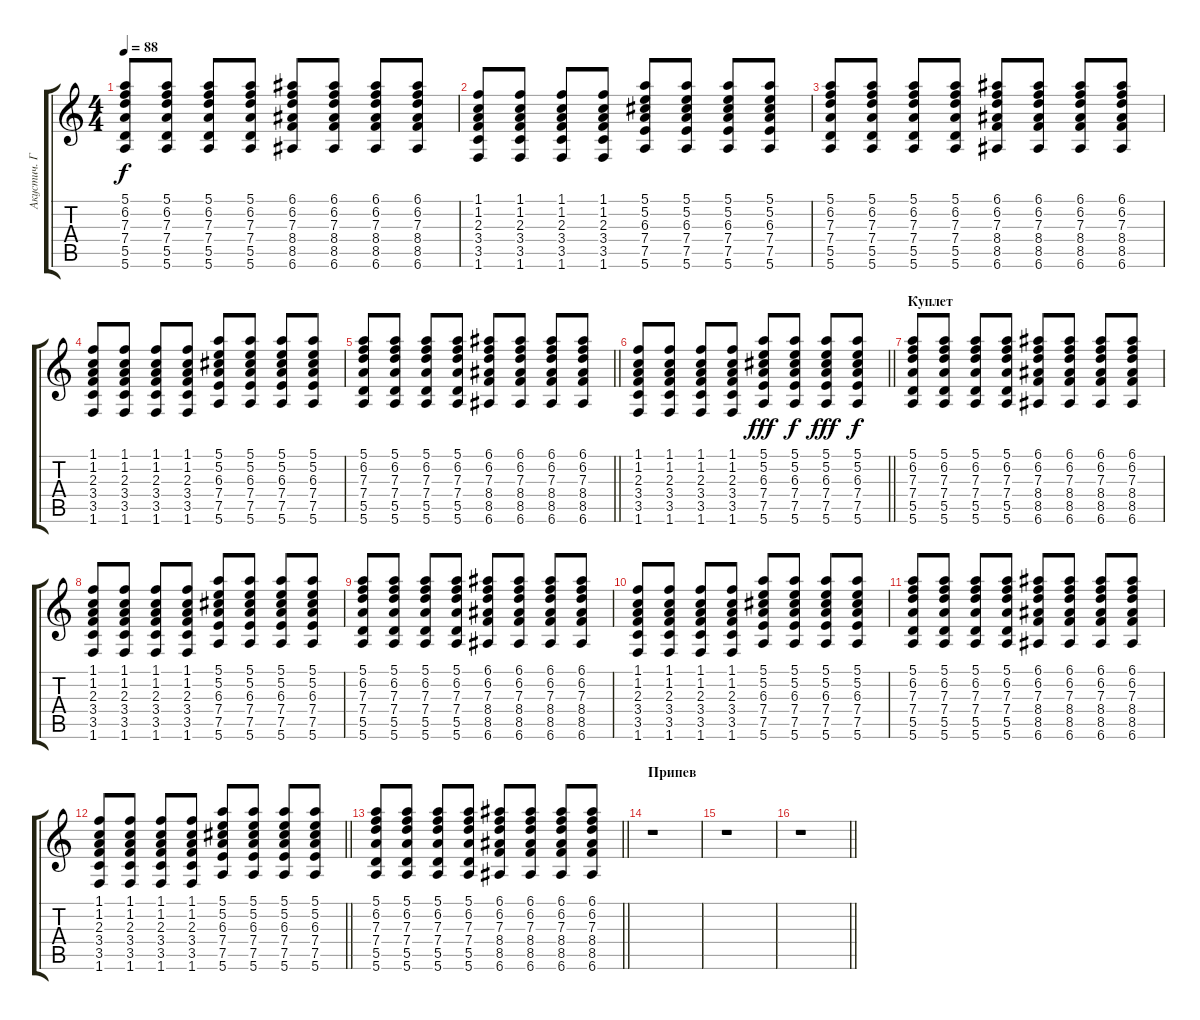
\track ("Акустич. Гитара" "Акустич. Г") {instrument acousticguitarsteel}
\staff {score tabs}
\tuning (E4 B3 G3 D3 A2 E2) {hide}
\ts (4 4)
\tempo 88
\clef g2
\ks c
(5.1 6.2 7.3 7.4 5.5 5.6).8{dy f} (5.1 6.2 7.3 7.4 5.5 5.6).8 (5.1 6.2 7.3 7.4 5.5 5.6).8 (5.1 6.2 7.3 7.4 5.5 5.6).8 (6.1 6.2 7.3 8.4 8.5 6.6).8 (6.1 6.2 7.3 8.4 8.5 6.6).8 (6.1 6.2 7.3 8.4 8.5 6.6).8 (6.1 6.2 7.3 8.4 8.5 6.6).8 |
(1.1 1.2 2.3 3.4 3.5 1.6).8 (1.1 1.2 2.3 3.4 3.5 1.6).8 (1.1 1.2 2.3 3.4 3.5 1.6).8 (1.1 1.2 2.3 3.4 3.5 1.6).8 (5.1 5.2 6.3 7.4 7.5 5.6).8 (5.1 5.2 6.3 7.4 7.5 5.6).8 (5.1 5.2 6.3 7.4 7.5 5.6).8 (5.1 5.2 6.3 7.4 7.5 5.6).8 |
(5.1 6.2 7.3 7.4 5.5 5.6).8 (5.1 6.2 7.3 7.4 5.5 5.6).8 (5.1 6.2 7.3 7.4 5.5 5.6).8 (5.1 6.2 7.3 7.4 5.5 5.6).8 (6.1 6.2 7.3 8.4 8.5 6.6).8 (6.1 6.2 7.3 8.4 8.5 6.6).8 (6.1 6.2 7.3 8.4 8.5 6.6).8 (6.1 6.2 7.3 8.4 8.5 6.6).8 |
(1.1 1.2 2.3 3.4 3.5 1.6).8 (1.1 1.2 2.3 3.4 3.5 1.6).8 (1.1 1.2 2.3 3.4 3.5 1.6).8 (1.1 1.2 2.3 3.4 3.5 1.6).8 (5.1 5.2 6.3 7.4 7.5 5.6).8 (5.1 5.2 6.3 7.4 7.5 5.6).8 (5.1 5.2 6.3 7.4 7.5 5.6).8 (5.1 5.2 6.3 7.4 7.5 5.6).8 |
\barLineRight lightlight
(5.1 6.2 7.3 7.4 5.5 5.6).8 (5.1 6.2 7.3 7.4 5.5 5.6).8 (5.1 6.2 7.3 7.4 5.5 5.6).8 (5.1 6.2 7.3 7.4 5.5 5.6).8 (6.1 6.2 7.3 8.4 8.5 6.6).8 (6.1 6.2 7.3 8.4 8.5 6.6).8 (6.1 6.2 7.3 8.4 8.5 6.6).8 (6.1 6.2 7.3 8.4 8.5 6.6).8 |
\barLineRight lightlight
(1.1 1.2 2.3 3.4 3.5 1.6).8 (1.1 1.2 2.3 3.4 3.5 1.6).8 (1.1 1.2 2.3 3.4 3.5 1.6).8 (1.1 1.2 2.3 3.4 3.5 1.6).8 (5.1 5.2 6.3 7.4 7.5 5.6).8{dy fff} (5.1 5.2 6.3 7.4 7.5 5.6).8{dy f} (5.1 5.2 6.3 7.4 7.5 5.6).8{dy fff} (5.1 5.2 6.3 7.4 7.5 5.6).8{dy f} |
\section ("" "Куплет")
(5.1 6.2 7.3 7.4 5.5 5.6).8 (5.1 6.2 7.3 7.4 5.5 5.6).8 (5.1 6.2 7.3 7.4 5.5 5.6).8 (5.1 6.2 7.3 7.4 5.5 5.6).8 (6.1 6.2 7.3 8.4 8.5 6.6).8 (6.1 6.2 7.3 8.4 8.5 6.6).8 (6.1 6.2 7.3 8.4 8.5 6.6).8 (6.1 6.2 7.3 8.4 8.5 6.6).8 |
(1.1 1.2 2.3 3.4 3.5 1.6).8 (1.1 1.2 2.3 3.4 3.5 1.6).8 (1.1 1.2 2.3 3.4 3.5 1.6).8 (1.1 1.2 2.3 3.4 3.5 1.6).8 (5.1 5.2 6.3 7.4 7.5 5.6).8 (5.1 5.2 6.3 7.4 7.5 5.6).8 (5.1 5.2 6.3 7.4 7.5 5.6).8 (5.1 5.2 6.3 7.4 7.5 5.6).8 |
(5.1 6.2 7.3 7.4 5.5 5.6).8 (5.1 6.2 7.3 7.4 5.5 5.6).8 (5.1 6.2 7.3 7.4 5.5 5.6).8 (5.1 6.2 7.3 7.4 5.5 5.6).8 (6.1 6.2 7.3 8.4 8.5 6.6).8 (6.1 6.2 7.3 8.4 8.5 6.6).8 (6.1 6.2 7.3 8.4 8.5 6.6).8 (6.1 6.2 7.3 8.4 8.5 6.6).8 |
(1.1 1.2 2.3 3.4 3.5 1.6).8 (1.1 1.2 2.3 3.4 3.5 1.6).8 (1.1 1.2 2.3 3.4 3.5 1.6).8 (1.1 1.2 2.3 3.4 3.5 1.6).8 (5.1 5.2 6.3 7.4 7.5 5.6).8 (5.1 5.2 6.3 7.4 7.5 5.6).8 (5.1 5.2 6.3 7.4 7.5 5.6).8 (5.1 5.2 6.3 7.4 7.5 5.6).8 |
(5.1 6.2 7.3 7.4 5.5 5.6).8 (5.1 6.2 7.3 7.4 5.5 5.6).8 (5.1 6.2 7.3 7.4 5.5 5.6).8 (5.1 6.2 7.3 7.4 5.5 5.6).8 (6.1 6.2 7.3 8.4 8.5 6.6).8 (6.1 6.2 7.3 8.4 8.5 6.6).8 (6.1 6.2 7.3 8.4 8.5 6.6).8 (6.1 6.2 7.3 8.4 8.5 6.6).8 |
\barLineRight lightlight
(1.1 1.2 2.3 3.4 3.5 1.6).8 (1.1 1.2 2.3 3.4 3.5 1.6).8 (1.1 1.2 2.3 3.4 3.5 1.6).8 (1.1 1.2 2.3 3.4 3.5 1.6).8 (5.1 5.2 6.3 7.4 7.5 5.6).8 (5.1 5.2 6.3 7.4 7.5 5.6).8 (5.1 5.2 6.3 7.4 7.5 5.6).8 (5.1 5.2 6.3 7.4 7.5 5.6).8 |
\barLineRight lightlight
(5.1 6.2 7.3 7.4 5.5 5.6).8 (5.1 6.2 7.3 7.4 5.5 5.6).8 (5.1 6.2 7.3 7.4 5.5 5.6).8 (5.1 6.2 7.3 7.4 5.5 5.6).8 (6.1 6.2 7.3 8.4 8.5 6.6).8 (6.1 6.2 7.3 8.4 8.5 6.6).8 (6.1 6.2 7.3 8.4 8.5 6.6).8 (6.1 6.2 7.3 8.4 8.5 6.6).8 |
\section ("" "Припев")
r.1 |
r.1 |
\barLineRight lightlight
r.1
